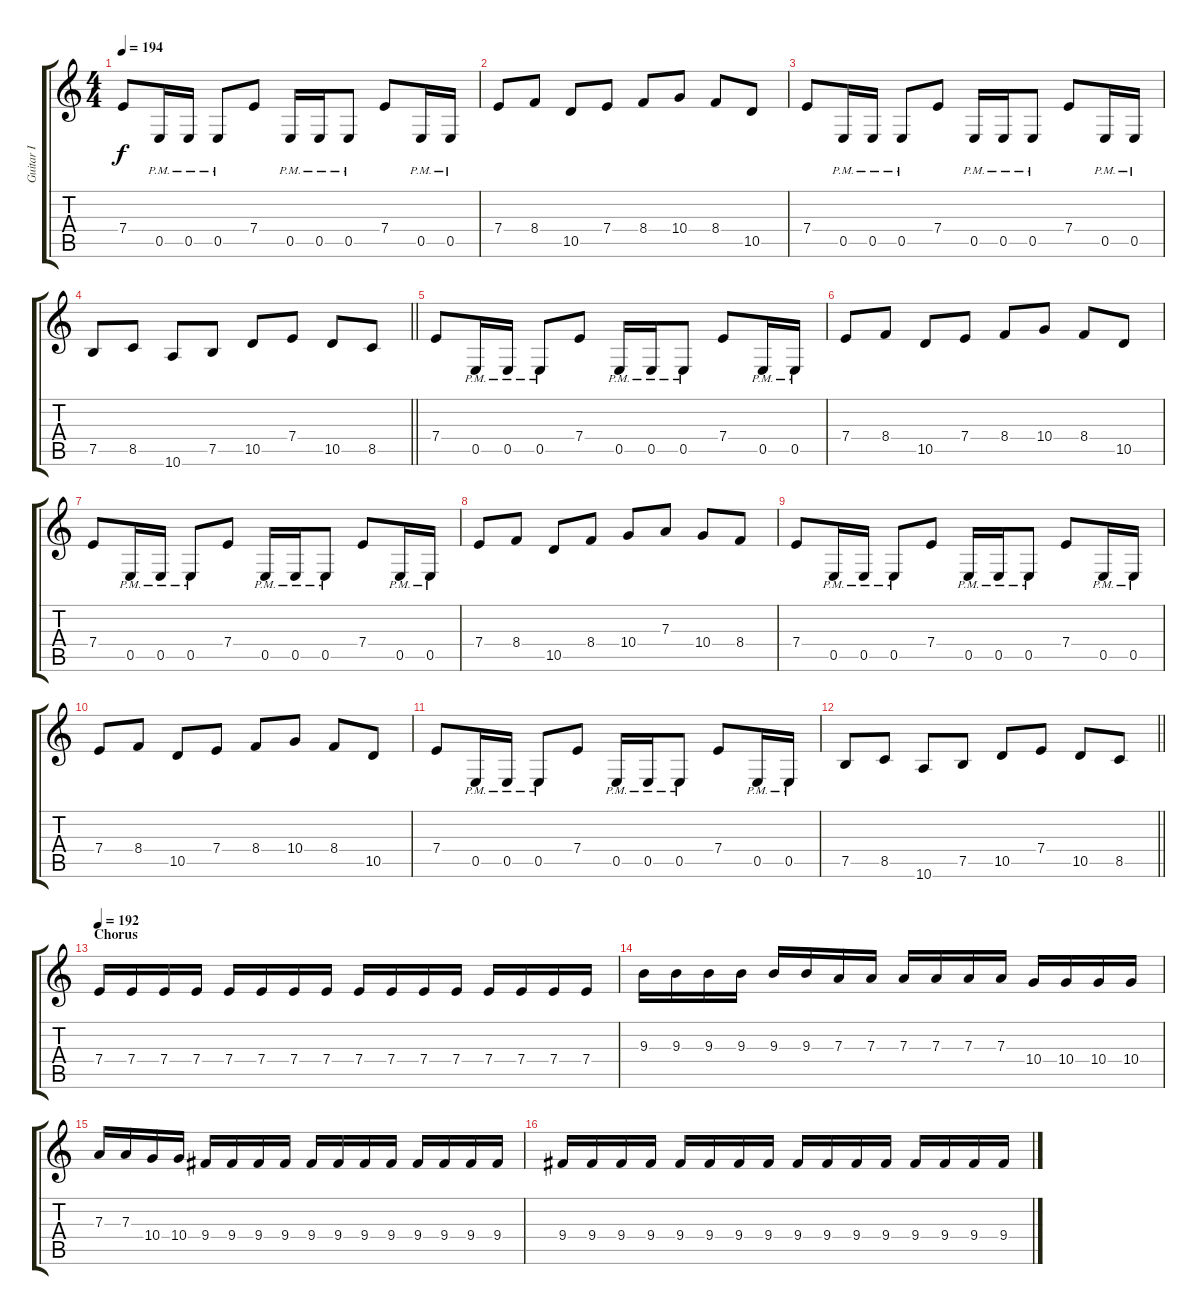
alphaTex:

\track ("Guitar I" "Guitar I") {instrument distortionguitar}
\staff {score tabs}
\tuning (B3 Gb3 D3 A2 E2 B1) {hide}
\ts (4 4)
\tempo 194
\clef g2
\ks c
7.4.8{dy f} 0.5{pm}.16 0.5{pm}.16 0.5{pm}.8 7.4.8 0.5{pm}.16 0.5{pm}.16 0.5{pm}.8 7.4.8 0.5{pm}.16 0.5{pm}.16 |
7.4.8 8.4.8 10.5.8 7.4.8 8.4.8 10.4.8 8.4.8 10.5.8 |
7.4.8 0.5{pm}.16 0.5{pm}.16 0.5{pm}.8 7.4.8 0.5{pm}.16 0.5{pm}.16 0.5{pm}.8 7.4.8 0.5{pm}.16 0.5{pm}.16 |
\barLineRight lightlight
7.5.8 8.5.8 10.6.8 7.5.8 10.5.8 7.4.8 10.5.8 8.5.8 |
\section ("" "")
7.4.8 0.5{pm}.16 0.5{pm}.16 0.5{pm}.8 7.4.8 0.5{pm}.16 0.5{pm}.16 0.5{pm}.8 7.4.8 0.5{pm}.16 0.5{pm}.16 |
7.4.8 8.4.8 10.5.8 7.4.8 8.4.8 10.4.8 8.4.8 10.5.8 |
7.4.8 0.5{pm}.16 0.5{pm}.16 0.5{pm}.8 7.4.8 0.5{pm}.16 0.5{pm}.16 0.5{pm}.8 7.4.8 0.5{pm}.16 0.5{pm}.16 |
7.4.8 8.4.8 10.5.8 8.4.8 10.4.8 7.3.8 10.4.8 8.4.8 |
7.4.8 0.5{pm}.16 0.5{pm}.16 0.5{pm}.8 7.4.8 0.5{pm}.16 0.5{pm}.16 0.5{pm}.8 7.4.8 0.5{pm}.16 0.5{pm}.16 |
7.4.8 8.4.8 10.5.8 7.4.8 8.4.8 10.4.8 8.4.8 10.5.8 |
7.4.8 0.5{pm}.16 0.5{pm}.16 0.5{pm}.8 7.4.8 0.5{pm}.16 0.5{pm}.16 0.5{pm}.8 7.4.8 0.5{pm}.16 0.5{pm}.16 |
\barLineRight lightlight
7.5.8 8.5.8 10.6.8 7.5.8 10.5.8 7.4.8 10.5.8 8.5.8 |
\section ("" "Chorus")
\tempo 192
7.4.16 7.4.16 7.4.16 7.4.16 7.4.16 7.4.16 7.4.16 7.4.16 7.4.16 7.4.16 7.4.16 7.4.16 7.4.16 7.4.16 7.4.16 7.4.16 |
9.3.16 9.3.16 9.3.16 9.3.16 9.3.16 9.3.16 7.3.16 7.3.16 7.3.16 7.3.16 7.3.16 7.3.16 10.4.16 10.4.16 10.4.16 10.4.16 |
7.3.16 7.3.16 10.4.16 10.4.16 9.4.16 9.4.16 9.4.16 9.4.16 9.4.16 9.4.16 9.4.16 9.4.16 9.4.16 9.4.16 9.4.16 9.4.16 |
9.4.16 9.4.16 9.4.16 9.4.16 9.4.16 9.4.16 9.4.16 9.4.16 9.4.16 9.4.16 9.4.16 9.4.16 9.4.16 9.4.16 9.4.16 9.4.16
